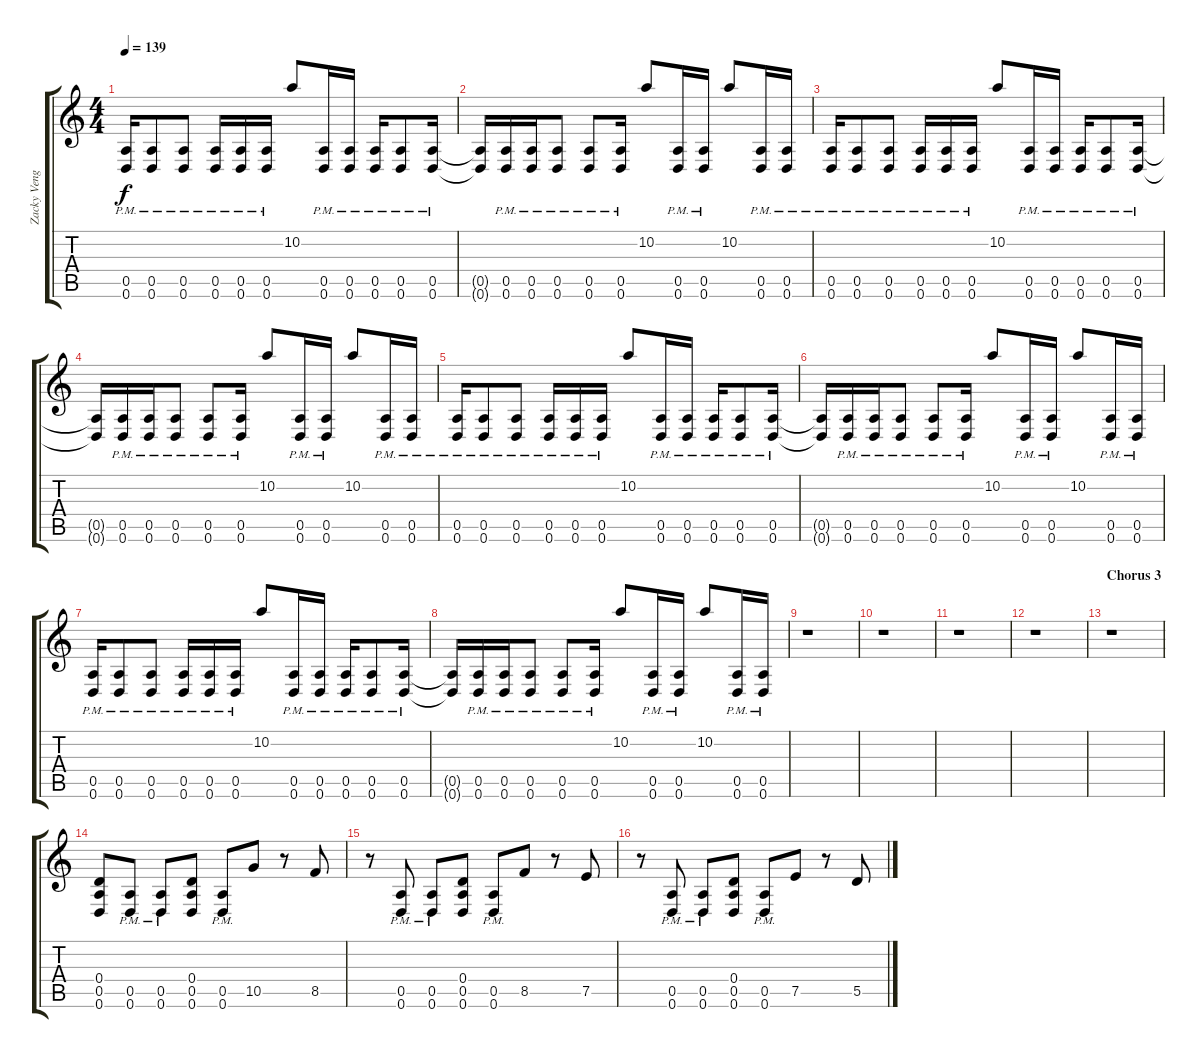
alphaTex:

\track ("Zacky Vengeance" "Zacky Veng") {instrument distortionguitar}
\staff {score tabs}
\tuning (E4 B3 G3 D3 A2 D2) {hide}
\ts (4 4)
\section ("" " ")
\tempo 139
\clef g2
\ks c
(0.5{pm} 0.6{pm}).16{dy f} (0.5{pm} 0.6{pm}).8 (0.5{pm} 0.6{pm}).8 (0.5{pm} 0.6{pm}).16 (0.5{pm} 0.6{pm}).16 (0.5{pm} 0.6{pm}).16 10.2.8 (0.5{pm} 0.6{pm}).16 (0.5{pm} 0.6{pm}).16 (0.5{pm} 0.6{pm}).16 (0.5{pm} 0.6{pm}).8 (0.5{pm} 0.6{pm}).16 |
(0.5{t} 0.6{t}).16 (0.5{pm} 0.6{pm}).16 (0.5{pm} 0.6{pm}).16 (0.5{pm} 0.6{pm}).8 (0.5{pm} 0.6{pm}).8 (0.5{pm} 0.6{pm}).16 10.2.8 (0.5{pm} 0.6{pm}).16 (0.5{pm} 0.6{pm}).16 10.2.8 (0.5{pm} 0.6{pm}).16 (0.5{pm} 0.6{pm}).16 |
(0.5{pm} 0.6{pm}).16 (0.5{pm} 0.6{pm}).8 (0.5{pm} 0.6{pm}).8 (0.5{pm} 0.6{pm}).16 (0.5{pm} 0.6{pm}).16 (0.5{pm} 0.6{pm}).16 10.2.8 (0.5{pm} 0.6{pm}).16 (0.5{pm} 0.6{pm}).16 (0.5{pm} 0.6{pm}).16 (0.5{pm} 0.6{pm}).8 (0.5{pm} 0.6{pm}).16 |
(0.5{t} 0.6{t}).16 (0.5{pm} 0.6{pm}).16 (0.5{pm} 0.6{pm}).16 (0.5{pm} 0.6{pm}).8 (0.5{pm} 0.6{pm}).8 (0.5{pm} 0.6{pm}).16 10.2.8 (0.5{pm} 0.6{pm}).16 (0.5{pm} 0.6{pm}).16 10.2.8 (0.5{pm} 0.6{pm}).16 (0.5{pm} 0.6{pm}).16 |
(0.5{pm} 0.6{pm}).16 (0.5{pm} 0.6{pm}).8 (0.5{pm} 0.6{pm}).8 (0.5{pm} 0.6{pm}).16 (0.5{pm} 0.6{pm}).16 (0.5{pm} 0.6{pm}).16 10.2.8 (0.5{pm} 0.6{pm}).16 (0.5{pm} 0.6{pm}).16 (0.5{pm} 0.6{pm}).16 (0.5{pm} 0.6{pm}).8 (0.5{pm} 0.6{pm}).16 |
(0.5{t} 0.6{t}).16 (0.5{pm} 0.6{pm}).16 (0.5{pm} 0.6{pm}).16 (0.5{pm} 0.6{pm}).8 (0.5{pm} 0.6{pm}).8 (0.5{pm} 0.6{pm}).16 10.2.8 (0.5{pm} 0.6{pm}).16 (0.5{pm} 0.6{pm}).16 10.2.8 (0.5{pm} 0.6{pm}).16 (0.5{pm} 0.6{pm}).16 |
(0.5{pm} 0.6{pm}).16 (0.5{pm} 0.6{pm}).8 (0.5{pm} 0.6{pm}).8 (0.5{pm} 0.6{pm}).16 (0.5{pm} 0.6{pm}).16 (0.5{pm} 0.6{pm}).16 10.2.8 (0.5{pm} 0.6{pm}).16 (0.5{pm} 0.6{pm}).16 (0.5{pm} 0.6{pm}).16 (0.5{pm} 0.6{pm}).8 (0.5{pm} 0.6{pm}).16 |
(0.5{t} 0.6{t}).16 (0.5{pm} 0.6{pm}).16 (0.5{pm} 0.6{pm}).16 (0.5{pm} 0.6{pm}).8 (0.5{pm} 0.6{pm}).8 (0.5{pm} 0.6{pm}).16 10.2.8 (0.5{pm} 0.6{pm}).16 (0.5{pm} 0.6{pm}).16 10.2.8 (0.5{pm} 0.6{pm}).16 (0.5{pm} 0.6{pm}).16 |
r.1 |
r.1 |
r.1 |
r.1 |
\section ("" "Chorus 3")
r.1 |
(0.4 0.5 0.6).8 (0.5{pm} 0.6{pm}).8 (0.5{pm} 0.6{pm}).8 (0.4 0.5 0.6).8 (0.5{pm} 0.6{pm}).8 10.5.8 r.8 8.5.8 |
r.8 (0.5{pm} 0.6{pm}).8 (0.5{pm} 0.6{pm}).8 (0.4 0.5 0.6).8 (0.5{pm} 0.6{pm}).8 8.5.8 r.8 7.5.8 |
r.8 (0.5{pm} 0.6{pm}).8 (0.5{pm} 0.6{pm}).8 (0.4 0.5 0.6).8 (0.5{pm} 0.6{pm}).8 7.5.8 r.8 5.5.8
